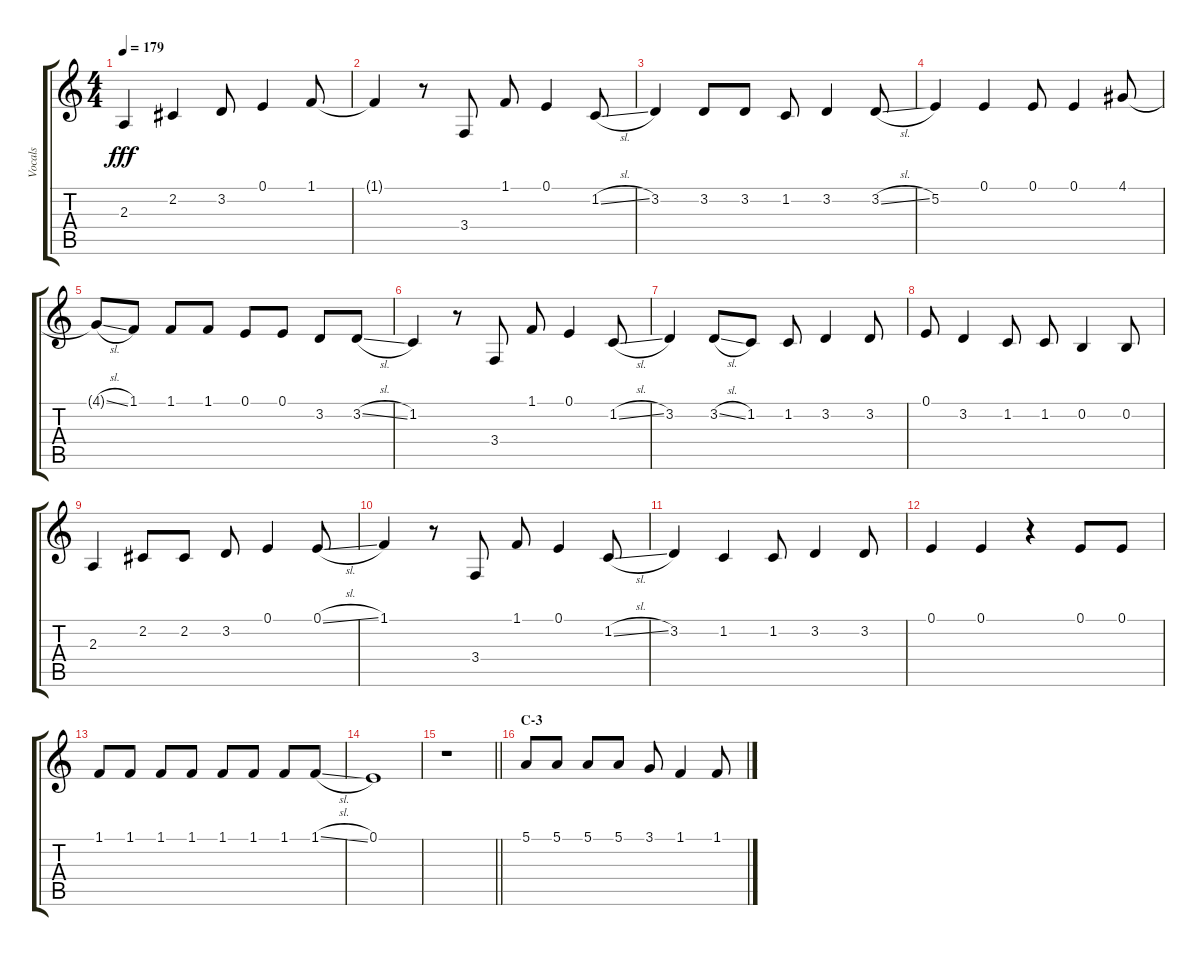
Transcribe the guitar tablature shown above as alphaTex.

\track ("Vocals" "Vocals") {instrument voiceoohs}
\staff {score tabs}
\tuning (E4 B3 G3 D3 A2 E2) {hide}
\ts (4 4)
\tempo 179
\clef g2
\ks c
2.3.4{dy fff} 2.2.4 3.2.8 0.1.4 1.1.8 |
1.1{t}.4 r.8 3.4.8 1.1.8 0.1.4 1.2{sl}.8 |
3.2.4 3.2.8 3.2.8 1.2.8 3.2.4 3.2{sl}.8 |
5.2.4 0.1.4 0.1.8 0.1.4 4.1.8 |
4.1{sl t}.8 1.1.8 1.1.8 1.1.8 0.1.8 0.1.8 3.2.8 3.2{sl}.8 |
1.2.4 r.8 3.4.8 1.1.8 0.1.4 1.2{sl}.8 |
3.2.4 3.2{sl}.8 1.2.8 1.2.8 3.2.4 3.2.8 |
0.1.8 3.2.4 1.2.8 1.2.8 0.2.4 0.2.8 |
2.3.4 2.2.8 2.2.8 3.2.8 0.1.4 0.1{sl}.8 |
1.1.4 r.8 3.4.8 1.1.8 0.1.4 1.2{sl}.8 |
3.2.4 1.2.4 1.2.8 3.2.4 3.2.8 |
0.1.4 0.1.4 r.4 0.1.8 0.1.8 |
1.1.8 1.1.8 1.1.8 1.1.8 1.1.8 1.1.8 1.1.8 1.1{sl}.8 |
0.1.1 |
\barLineRight lightlight
r.1 |
\section ("" "C-3")
5.1.8 5.1.8 5.1.8 5.1.8 3.1.8 1.1.4 1.1.8
